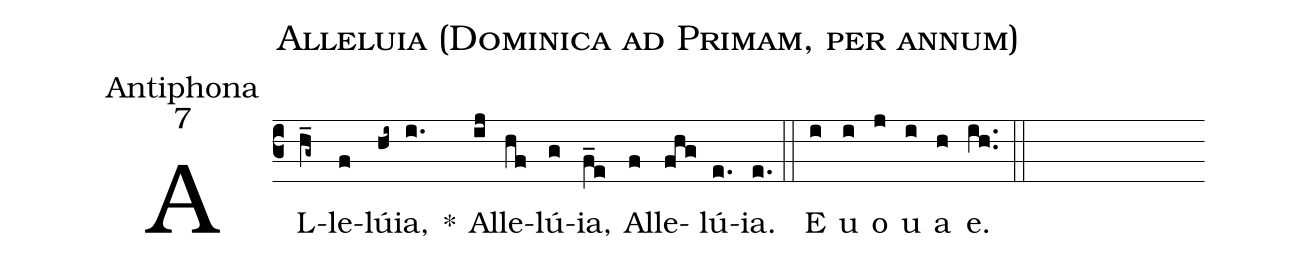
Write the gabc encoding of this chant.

name:Alleluia (Dominica ad Primam, per annum);
office-part:Antiphona;
mode:7;
%%
(c3) AL(h_g~)le(f)lú(hi~)ia,(i.) *() Al(ij)le(hf)lú(g)ia,(f_e) Al(f)le(fhg)lú(e.)ia.(e.) (::) E(i) u(i) o(j) u(i) a(h) e.(ih..) (::)
